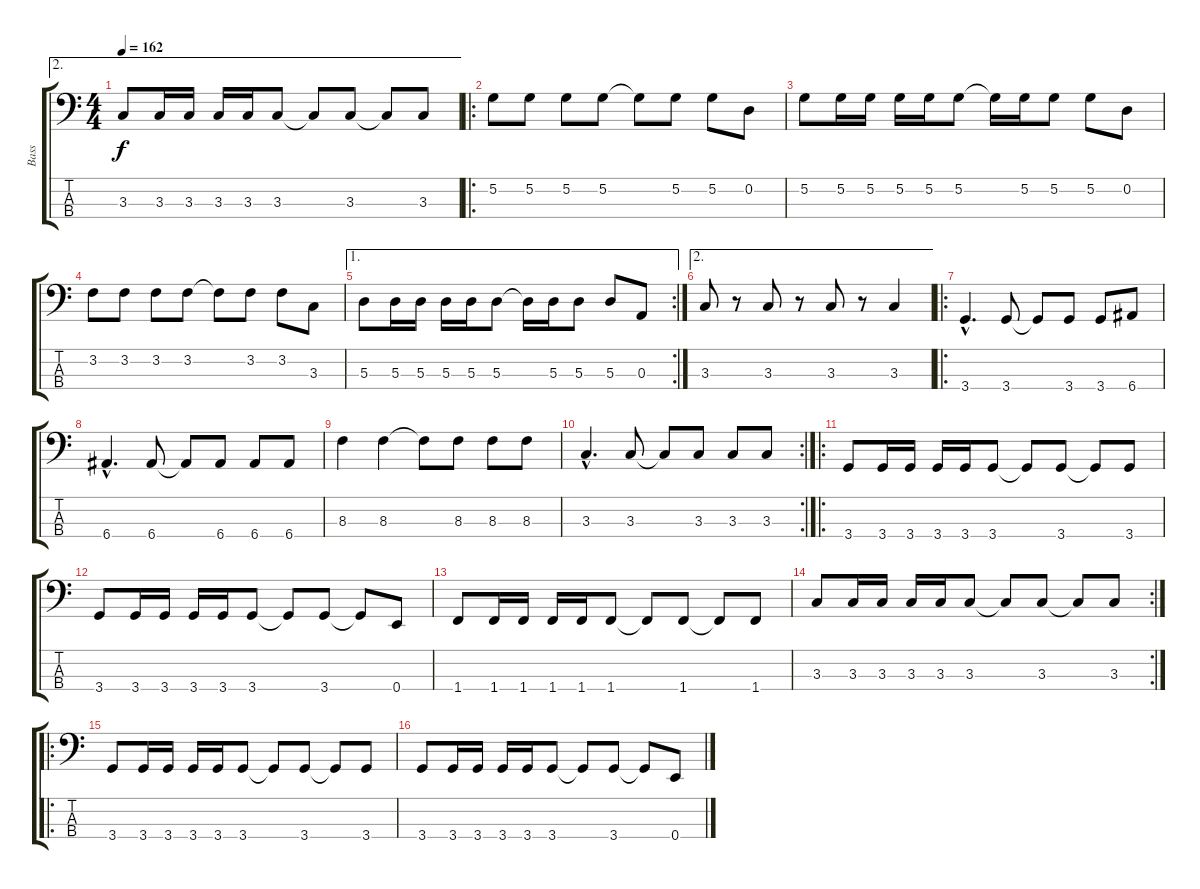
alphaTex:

\track ("Bass" "Bass") {instrument electricbasspick}
\staff {score tabs}
\tuning (G2 D2 A1 E1) {hide}
\ae 2
\ts (4 4)
\tempo 162
\clef f4
\ks c
3.3.8{dy f} 3.3.16 3.3.16 3.3.16 3.3.16 3.3.8 3.3{t}.8 3.3.8 3.3{t}.8 3.3.8 |
\ro
5.2.8 5.2.8 5.2.8 5.2.8 5.2{t}.8 5.2.8 5.2.8 0.2.8 |
5.2.8 5.2.16 5.2.16 5.2.16 5.2.16 5.2.8 5.2{t}.16 5.2.16 5.2.8 5.2.8 0.2.8 |
3.2.8 3.2.8 3.2.8 3.2.8 3.2{t}.8 3.2.8 3.2.8 3.3.8 |
\ae 1
\rc 2
5.3.8 5.3.16 5.3.16 5.3.16 5.3.16 5.3.8 5.3{t}.16 5.3.16 5.3.8 5.3.8 0.3.8 |
\ae 2
3.3.8 r.8 3.3.8 r.8 3.3.8 r.8 3.3.4 |
\ro
3.4{hac}.4{d} 3.4.8 3.4{t}.8 3.4.8 3.4.8 6.4.8 |
6.4{hac}.4{d} 6.4.8 6.4{t}.8 6.4.8 6.4.8 6.4.8 |
8.3.4 8.3.4 8.3{t}.8 8.3.8 8.3.8 8.3.8 |
\rc 2
3.3{hac}.4{d} 3.3.8 3.3{t}.8 3.3.8 3.3.8 3.3.8 |
\ro
3.4.8 3.4.16 3.4.16 3.4.16 3.4.16 3.4.8 3.4{t}.8 3.4.8 3.4{t}.8 3.4.8 |
3.4.8 3.4.16 3.4.16 3.4.16 3.4.16 3.4.8 3.4{t}.8 3.4.8 3.4{t}.8 0.4.8 |
1.4.8 1.4.16 1.4.16 1.4.16 1.4.16 1.4.8 1.4{t}.8 1.4.8 1.4{t}.8 1.4.8 |
\rc 2
3.3.8 3.3.16 3.3.16 3.3.16 3.3.16 3.3.8 3.3{t}.8 3.3.8 3.3{t}.8 3.3.8 |
\ro
3.4.8 3.4.16 3.4.16 3.4.16 3.4.16 3.4.8 3.4{t}.8 3.4.8 3.4{t}.8 3.4.8 |
3.4.8 3.4.16 3.4.16 3.4.16 3.4.16 3.4.8 3.4{t}.8 3.4.8 3.4{t}.8 0.4.8
